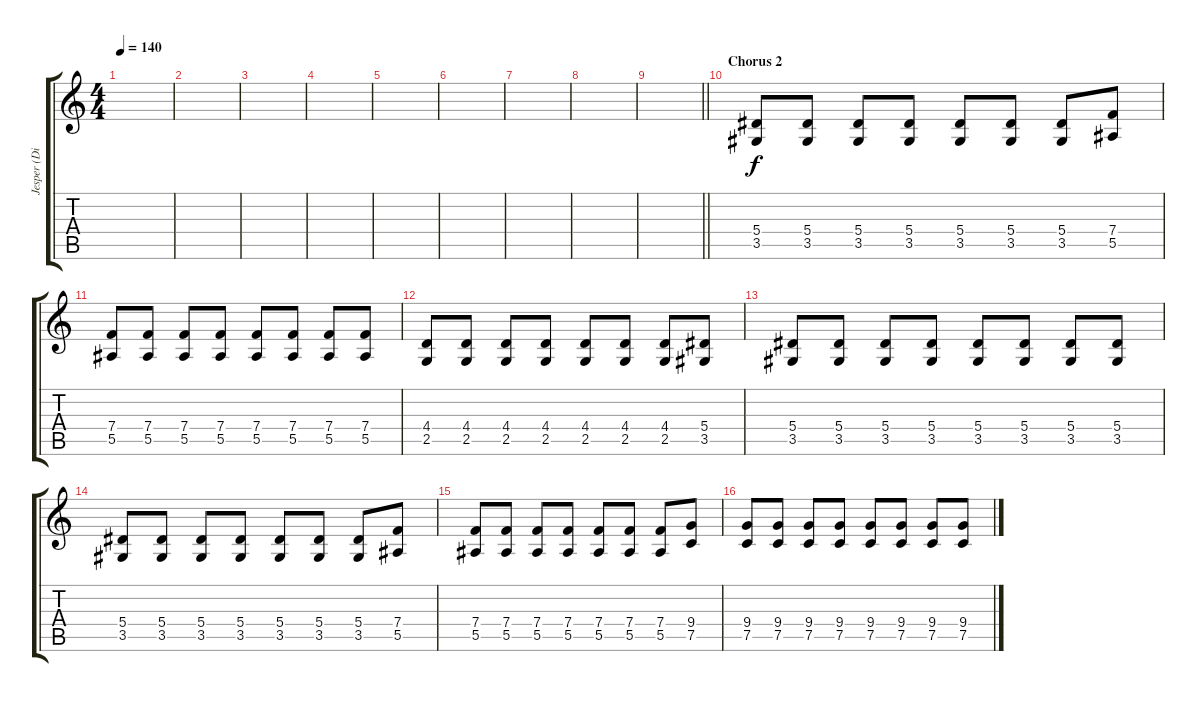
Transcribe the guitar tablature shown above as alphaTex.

\track ("Jesper (Distorted Lead)" "Jesper (Di") {instrument distortionguitar}
\staff {score tabs}
\tuning (C4 G3 Eb3 Bb2 F2 C2) {hide}
\ts (4 4)
\tempo 140
\clef g2
\ks c
|
|
|
|
|
|
|
|
\barLineRight lightlight
|
\section ("" "Chorus 2")
(5.4 3.5).8{volume 16 instrument distortionguitar} (5.4 3.5).8 (5.4 3.5).8 (5.4 3.5).8 (5.4 3.5).8 (5.4 3.5).8 (5.4 3.5).8 (7.4 5.5).8 |
(7.4 5.5).8 (7.4 5.5).8 (7.4 5.5).8 (7.4 5.5).8 (7.4 5.5).8 (7.4 5.5).8 (7.4 5.5).8 (7.4 5.5).8 |
(4.4 2.5).8 (4.4 2.5).8 (4.4 2.5).8 (4.4 2.5).8 (4.4 2.5).8 (4.4 2.5).8 (4.4 2.5).8 (5.4 3.5).8 |
(5.4 3.5).8 (5.4 3.5).8 (5.4 3.5).8 (5.4 3.5).8 (5.4 3.5).8 (5.4 3.5).8 (5.4 3.5).8 (5.4 3.5).8 |
(5.4 3.5).8 (5.4 3.5).8 (5.4 3.5).8 (5.4 3.5).8 (5.4 3.5).8 (5.4 3.5).8 (5.4 3.5).8 (7.4 5.5).8 |
(7.4 5.5).8 (7.4 5.5).8 (7.4 5.5).8 (7.4 5.5).8 (7.4 5.5).8 (7.4 5.5).8 (7.4 5.5).8 (9.4 7.5).8 |
(9.4 7.5).8 (9.4 7.5).8 (9.4 7.5).8 (9.4 7.5).8 (9.4 7.5).8 (9.4 7.5).8 (9.4 7.5).8 (9.4 7.5).8
